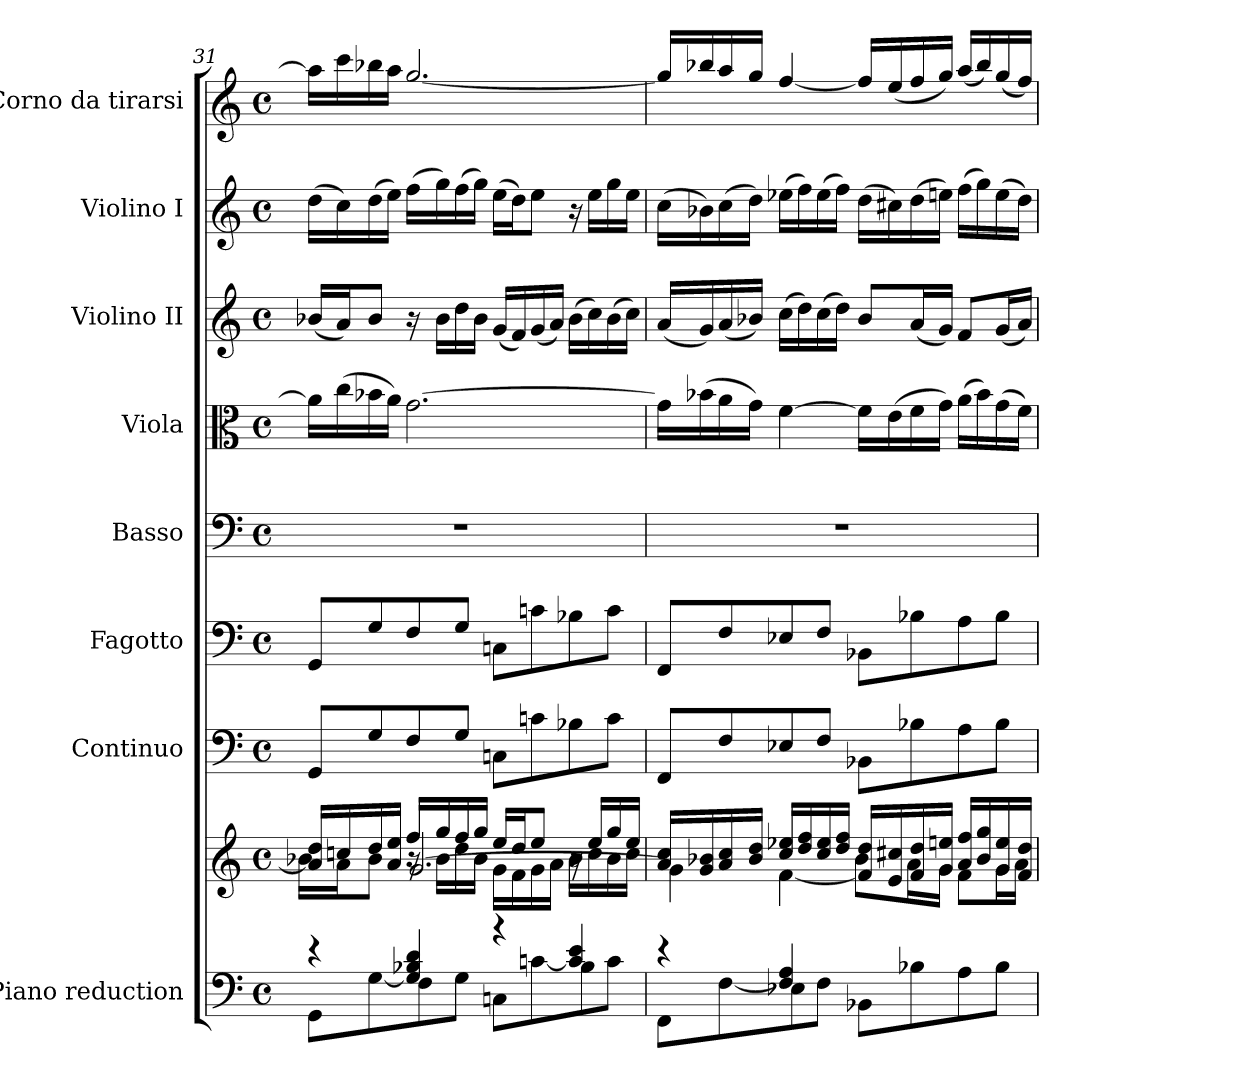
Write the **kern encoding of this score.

**kern	**kern	**kern	**kern	**kern	**kern	**kern	**kern	**kern
*part8	*part8	*part7	*part6	*part5	*part4	*part3	*part2	*part1
*staff9	*staff8	*staff7	*staff6	*staff5	*staff4	*staff3	*staff2	*staff1
*I"Piano reduction	*	*I"Continuo	*I"Fagotto	*I"Basso	*I"Viola	*I"Violino II	*I"Violino I	*I"Corno da tirarsi
*I'Pno	*	*	*	*	*	*	*	*
*clefF4	*clefG2	*clefF4	*clefF4	*clefF4	*clefC3	*clefG2	*clefG2	*clefG2
*	*	*	*	*	*	*	*	*ITrd7c12
*k[]	*k[]	*k[]	*k[]	*k[]	*k[]	*k[]	*k[]	*k[]
*M4/4	*M4/4	*M4/4	*M4/4	*M4/4	*M4/4	*M4/4	*M4/4	*M4/4
*met(c)	*met(c)	*met(c)	*met(c)	*met(c)	*met(c)	*met(c)	*met(c)	*met(c)
=31	=31	=31	=31	=31	=31	=31	=31	=31
*^	*^	*	*	*	*	*	*	*
*	*	*	*^	*	*	*	*	*	*	*
4r	8GG\L	16a/] 16dd/LL	16b-X\LL	4ryy	8GG/L	8GG/L	1r	16a\LL]	(16b-X/LL	(16dd\LL	16a\LL]
.	.	16ccn/	16a\J	.	.	.	.	(16cc\	16a/J)	16cc\)	16cc\
.	[8G\	16dd/	8b-\J	.	8G/	8G/	.	16b-X\	8b-/J	(16dd\	16b-X\
.	.	16a/ 16ee/JJ	.	.	.	.	.	16a\JJ)	.	16ee\JJ)	16a\JJ
4G/] 4B-X/ 4d/	8F\	16ff/LL	16r	[<2.g/	8F/	8F/	.	[2.g\	16r	(16ff\LL	[2.g/
.	.	16gg/	16b-\LL	.	.	.	.	.	16b-\LL	16gg\)	.
.	8G\J	16ff/	16dd\	.	8G/J	8G/J	.	.	16dd\	(16ff\	.
.	.	16gg/JJ	16b-\JJ	.	.	.	.	.	16b-\JJ	16gg\JJ)	.
4r	8Cn\L	16ee/LL	16g\LL	.	8Cn\L	8Cn\L	.	.	(16g/LL	(16ee\LL	.
.	.	16dd/J	16f\	.	.	.	.	.	16f/)	16dd\J)	.
.	[8cn\	8ee/J	16g\	.	8cn\	8cn\	.	.	(16g/	8ee\J	.
.	.	.	16a\JJ	.	.	.	.	.	16a/JJ)	.	.
4c/] 4e/	8B-\	16r	16b-\LL	.	8B-X\	8B-X\	.	.	(16b-\LL	16r	.
.	.	16ee/LL	16cc\	.	.	.	.	.	16cc\)	16ee\LL	.
.	8c\J	16gg/	16b-\	.	8c\J	8c\J	.	.	(16b-\	16gg\	.
.	.	16ee/JJ	16cc\JJ	.	.	.	.	.	16cc\JJ)	16ee\JJ	.
*	*	*	*v	*v	*	*	*	*	*	*	*
!!LO:PB:g=z
=32	=32	=32	=32	=32	=32	=32	=32	=32	=32	=32
4r	8FF\L	16a/ 16cc/LL	4g\]	8FF/L	8FF/L	1r	16g\LL]	(16a/LL	(16cc\LL	16g/LL]
.	.	16g/ 16b-X/	.	.	.	.	(16b-X\	16g/)	16b-X\)	16b-X/
.	[>8F\	16a/ 16cc/	.	8F/	8F/	.	16a\	(16a/	(16cc\	16a/
.	.	16b-/ 16dd/JJ	.	.	.	.	16g\JJ)	16b-X/JJ)	16dd\JJ)	16g/JJ
4F/] 4A/	8E-X\	16cc/ 16ee-X/LL	[4f\	8E-X/	8E-X/	.	[4f\	(16cc\LL	(16ee-X\LL	[4f/
.	.	16dd/ 16ff/	.	.	.	.	.	16dd\)	16ff\)	.
.	8F\J	16cc/ 16ee-/	.	8F/J	8F/J	.	.	(16cc\	(16ee-\	.
.	.	16dd/ 16ff/JJ	.	.	.	.	.	16dd\JJ)	16ff\JJ)	.
2ryy	8BB-X\L	16f/] 16dd/LL	8b-\L	8BB-X\L	8BB-X\L	.	16f\LL]	8b-/L	(16dd\LL	16f/LL]
.	.	16e/ 16cc#X/	.	.	.	.	(16e\	.	16cc#X\)	(16e/
.	8B-X\	16f/ 16dd/	16a\L	8B-X\	8B-X\	.	16f\	(16a/L	(16dd\	16f/
.	.	16g/ 16een/JJ	16g\JJ	.	.	.	16g\JJ)	16g/JJ)	16een\JJ)	16g/JJ)
.	8A\	16a/ 16ff/LL	8f\L	8A\	8A\	.	(16a\LL	8f/L	(16ff\LL	(16a/LL
.	.	16b-/ 16gg/	.	.	.	.	16b-\)	.	16gg\)	16b-/)
.	8B-\J	16g/ 16ee/	16g\L	8B-\J	8B-\J	.	(16g\	(16g/L	(16ee\	(16g/
.	.	16f/ 16dd/JJ	16a\JJ	.	.	.	16f\JJ)	16a/JJ)	16dd\JJ)	16f/JJ)
*v	*v	*	*	*	*	*	*	*	*	*
*	*v	*v	*	*	*	*	*	*	*
=	=	=	=	=	=	=	=	=
*-	*-	*-	*-	*-	*-	*-	*-	*-
